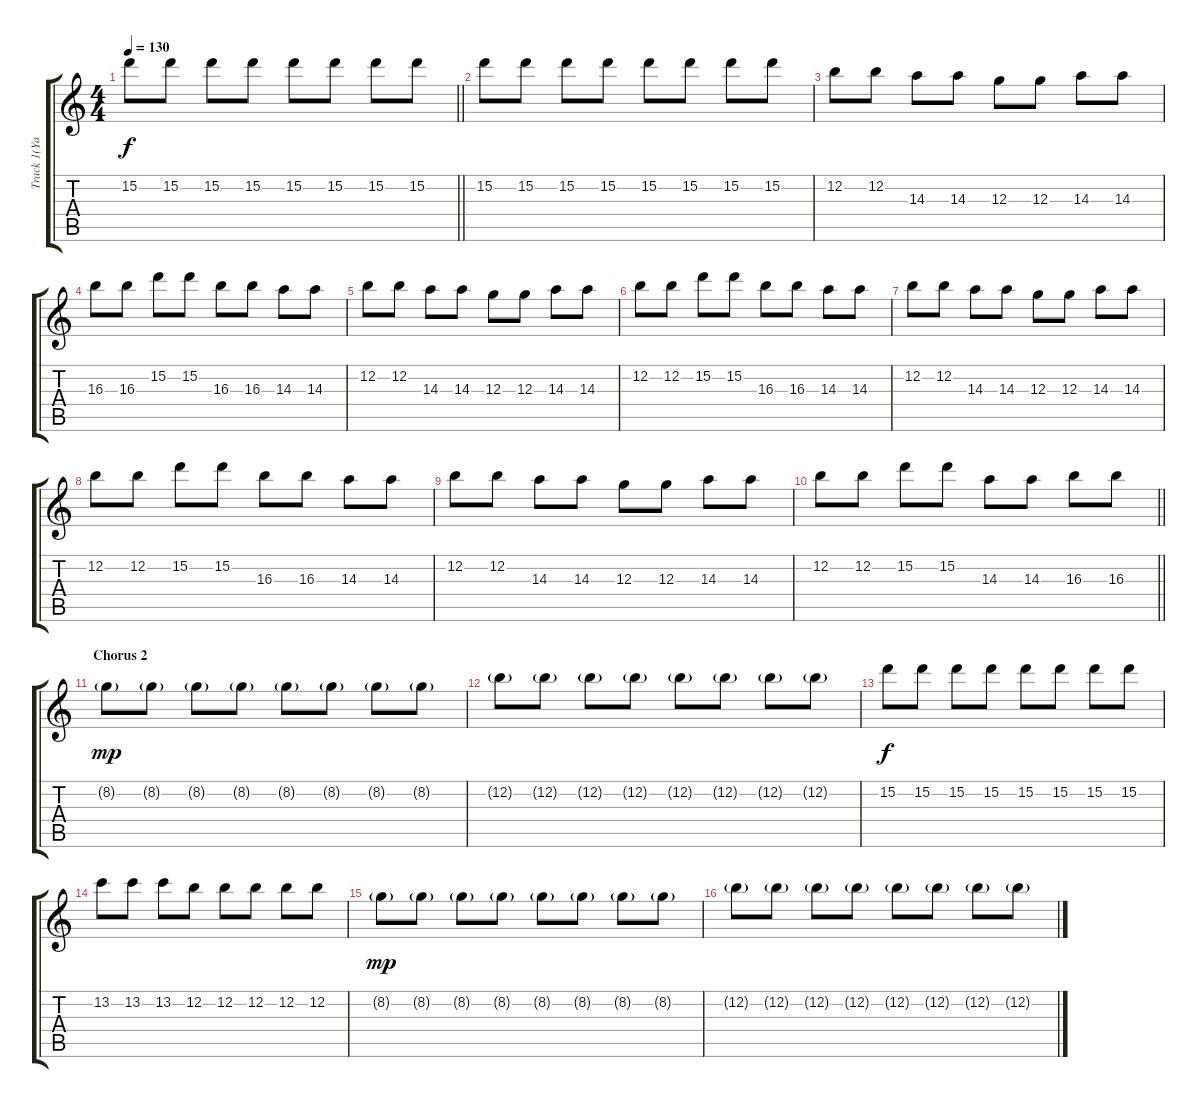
\track ("Track 1(Yan Yuzon/Lead)" "Track 1(Ya") {instrument overdrivenguitar}
\staff {score tabs}
\tuning (E4 B3 G3 D3 A2 E2) {hide}
\ts (4 4)
\tempo 130
\clef g2
\barLineRight lightlight
\ks c
15.2.8{dy f} 15.2.8 15.2.8 15.2.8 15.2.8 15.2.8 15.2.8 15.2.8 |
15.2.8 15.2.8 15.2.8 15.2.8 15.2.8 15.2.8 15.2.8 15.2.8 |
12.2.8 12.2.8 14.3.8 14.3.8 12.3.8 12.3.8 14.3.8 14.3.8 |
16.3.8 16.3.8 15.2.8 15.2.8 16.3.8 16.3.8 14.3.8 14.3.8 |
12.2.8 12.2.8 14.3.8 14.3.8 12.3.8 12.3.8 14.3.8 14.3.8 |
12.2.8 12.2.8 15.2.8 15.2.8 16.3.8 16.3.8 14.3.8 14.3.8 |
12.2.8 12.2.8 14.3.8 14.3.8 12.3.8 12.3.8 14.3.8 14.3.8 |
12.2.8 12.2.8 15.2.8 15.2.8 16.3.8 16.3.8 14.3.8 14.3.8 |
12.2.8 12.2.8 14.3.8 14.3.8 12.3.8 12.3.8 14.3.8 14.3.8 |
\barLineRight lightlight
12.2.8 12.2.8 15.2.8 15.2.8 14.3.8 14.3.8 16.3.8 16.3.8 |
\section ("" "Chorus 2")
8.2{g}.8{dy mp} 8.2{g}.8 8.2{g}.8 8.2{g}.8 8.2{g}.8 8.2{g}.8 8.2{g}.8 8.2{g}.8 |
12.2{g}.8 12.2{g}.8 12.2{g}.8 12.2{g}.8 12.2{g}.8 12.2{g}.8 12.2{g}.8 12.2{g}.8 |
15.2.8{dy f} 15.2.8 15.2.8 15.2.8 15.2.8 15.2.8 15.2.8 15.2.8 |
13.2.8 13.2.8 13.2.8 12.2.8 12.2.8 12.2.8 12.2.8 12.2.8 |
8.2{g}.8{dy mp} 8.2{g}.8 8.2{g}.8 8.2{g}.8 8.2{g}.8 8.2{g}.8 8.2{g}.8 8.2{g}.8 |
12.2{g}.8 12.2{g}.8 12.2{g}.8 12.2{g}.8 12.2{g}.8 12.2{g}.8 12.2{g}.8 12.2{g}.8
